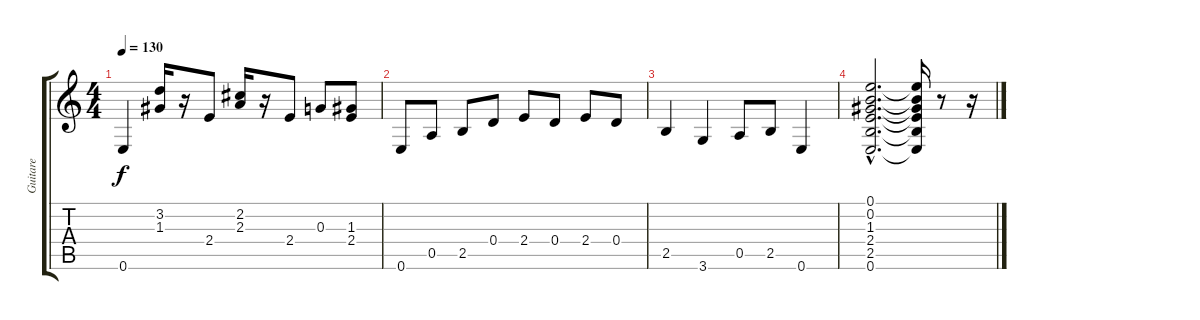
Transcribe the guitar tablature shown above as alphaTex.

\track ("Guitare" "Guitare") {instrument acousticguitarsteel}
\staff {score tabs}
\tuning (E4 B3 G3 D3 A2 E2) {hide}
\ts (4 4)
\tempo 130
\clef g2
\ks c
0.6.4{dy f} (3.2 1.3).16 r.16 2.4.8 (2.2 2.3).16 r.16 2.4.8 0.3.8 (1.3 2.4).8 |
0.6.8 0.5.8 2.5.8 0.4.8 2.4.8 0.4.8 2.4.8 0.4.8 |
2.5.4 3.6.4 0.5.8 2.5.8 0.6.4 |
(0.1{hac} 0.2{hac} 1.3{hac} 2.4{hac} 2.5{hac} 0.6{hac}).2{d} (0.1{t} 0.2{t} 1.3{t} 2.4{t} 2.5{t} 0.6{t}).16 r.8 r.16
